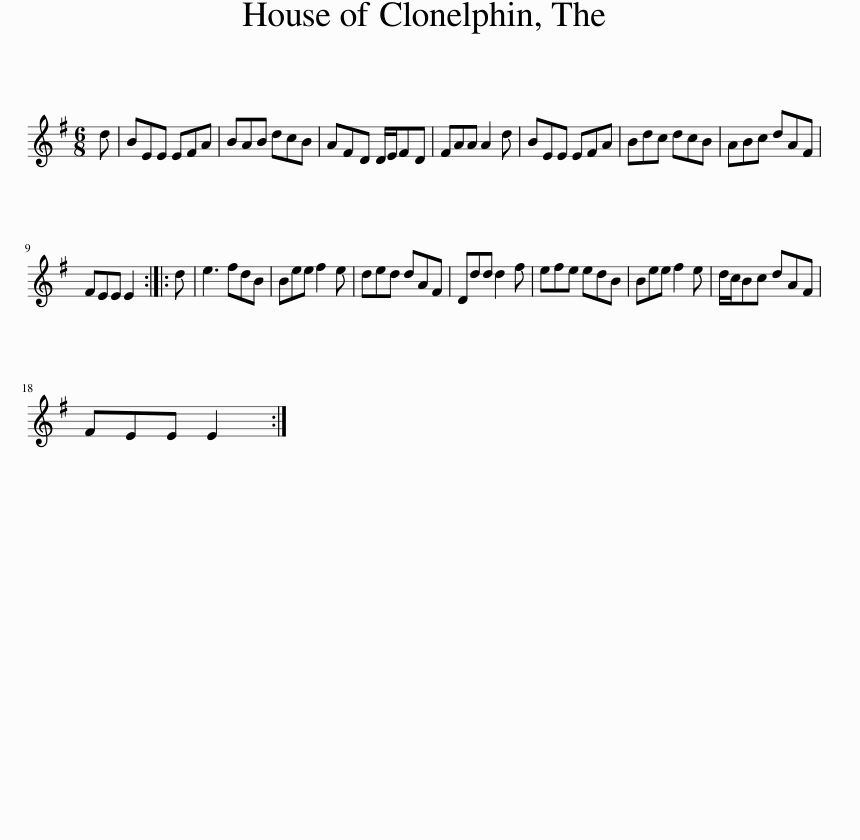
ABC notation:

X:1
L:1/8
M:6/8
I:linebreak $
K:Emin
V:1 treble
V:1
 d | BEE EFA | BAB dcB | AFD D/E/FD | FAA A2 d | %5
 BEE EFA | Bdc dcB | ABc dAF |$ FEE E2 :: d | %10
 e3 fdB | Bee f2 e | ded dAF | Ddd d2 f | efe edB | %15
 Bee f2 e | d/c/Bc dAF |$ FEE E2 :| %18
